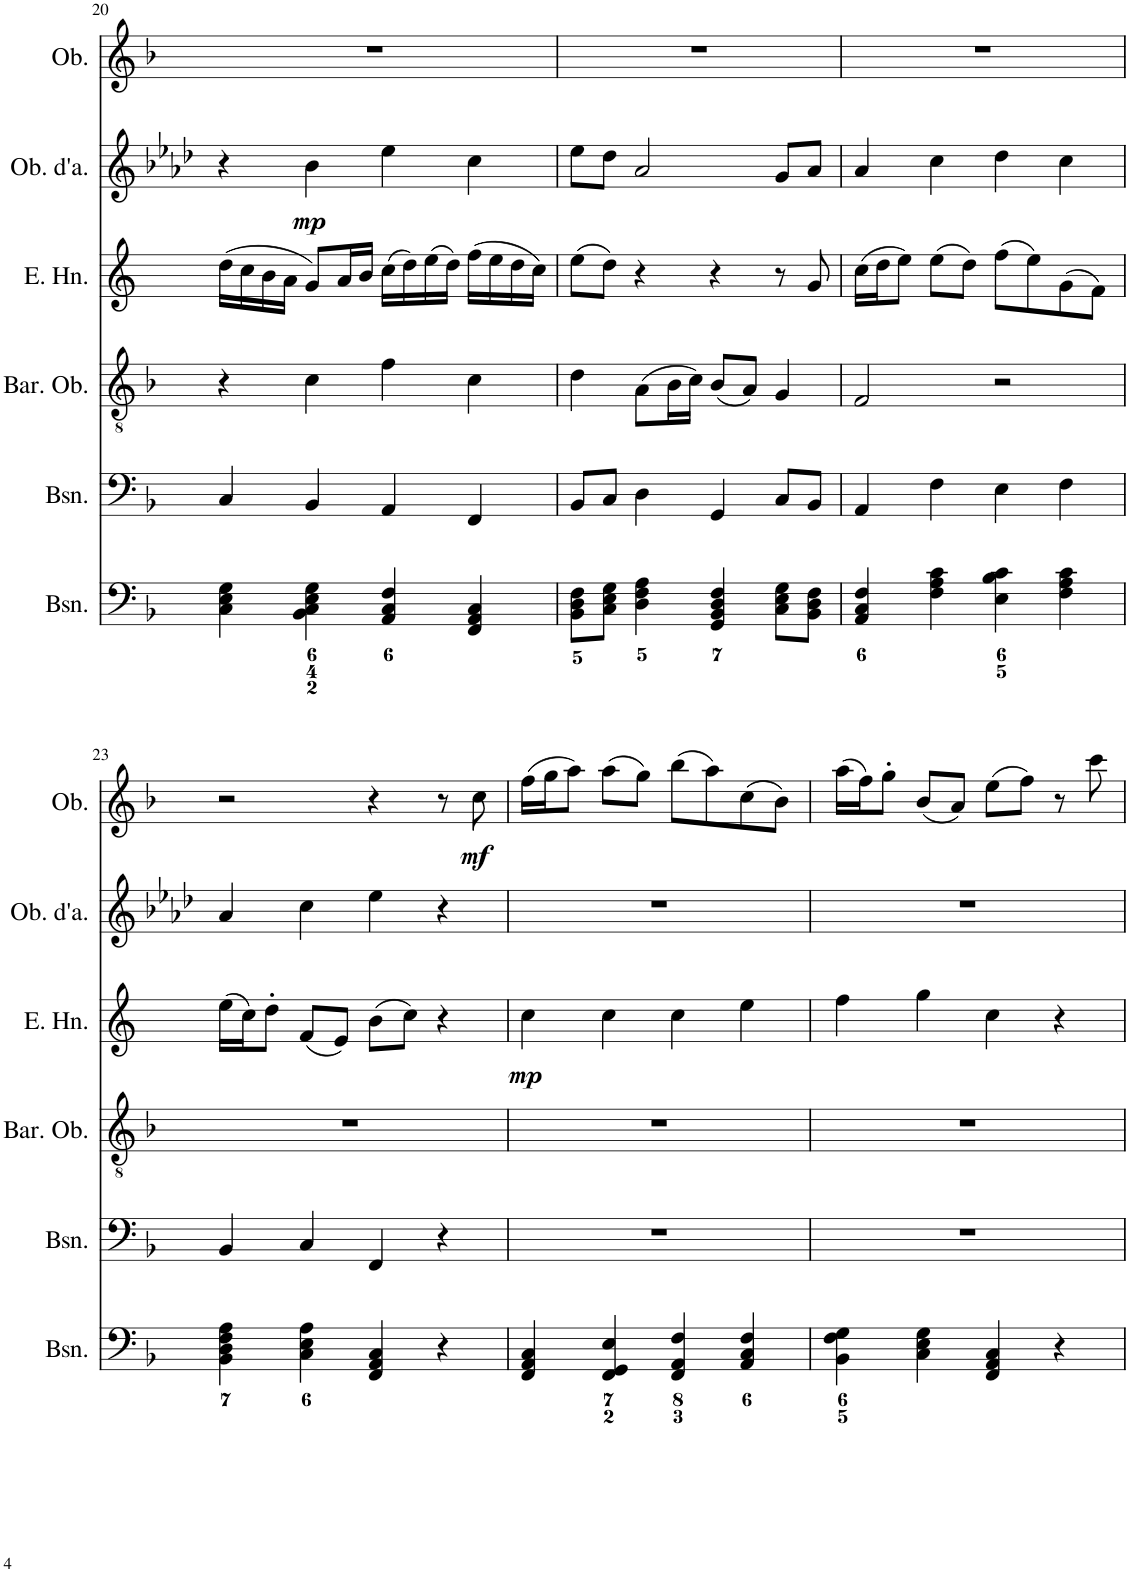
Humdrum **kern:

**kern	**kern	**kern	**kern	**dynam	**kern	**dynam	**kern	**dynam
*part6	*part5	*part4	*part3	*part3	*part2	*part2	*part1	*part1
*staff6	*staff5	*staff4	*staff3	*staff3	*staff2	*staff2	*staff1	*staff1
*I"Bassoon	*I"Bassoon	*I"Baritone Oboe	*I"English Horn	*	*I"Oboe d'amore	*	*I"Oboe	*
*I'Bsn.	*I'Bsn.	*I'Bar. Ob.	*I'E. Hn.	*	*I'Ob. d'a.	*	*I'Ob.	*
!!LO:PB:g=z
*clefF4	*clefF4	*clefGv2	*clefG2	*	*clefG2	*	*clefG2	*
*	*	*	*Trd4c7	*	*Trd2c3	*	*	*
*k[b-]	*k[b-]	*k[b-]	*k[]	*	*k[b-e-a-d-]	*	*k[b-]	*
*M4/4	*M4/4	*M4/4	*M4/4	*	*M4/4	*	*M4/4	*
*met(c)	*met(c)	*met(c)	*met(c)	*	*met(c)	*	*met(c)	*
=20	=20	=20	=20	=20	=20	=20	=20	=20
4C\ 4E\ 4G\	4C/	4r	(16dd\LL	.	4r	.	1r	.
.	.	.	16cc\	.	.	.	.	.
.	.	.	16b\	.	.	.	.	.
.	.	.	16a\JJ	.	.	.	.	.
!	!	!	!	!	!	!LO:DY:b	!	!
4BB-\ 4C\ 4E\ 4G\	4BB-/	4c\	8g/L)	.	4b-\	mp	.	.
.	.	.	16a/L	.	.	.	.	.
.	.	.	16b/JJ	.	.	.	.	.
4AA/ 4C/ 4F/	4AA/	4f\	(16cc\LL	.	4ee-\	.	.	.
.	.	.	16dd\)	.	.	.	.	.
.	.	.	(16ee\	.	.	.	.	.
.	.	.	16dd\JJ)	.	.	.	.	.
4FF/ 4AA/ 4C/	4FF/	4c\	(16ff\LL	.	4cc\	.	.	.
.	.	.	16ee\	.	.	.	.	.
.	.	.	16dd\	.	.	.	.	.
.	.	.	16cc\JJ)	.	.	.	.	.
=21	=21	=21	=21	=21	=21	=21	=21	=21
8BB-\ 8D\ 8F\L	8BB-/L	4d\	(8ee\L	.	8ee-\L	.	1r	.
8C\ 8E\ 8G\J	8C/J	.	8dd\J)	.	8dd-\J	.	.	.
4D\ 4F\ 4A\	4D\	(8A\L	4r	.	2a-/	.	.	.
.	.	16B-\L	.	.	.	.	.	.
.	.	16c\JJ)	.	.	.	.	.	.
4GG/ 4BB-/ 4D/ 4F/	4GG/	(8B-/L	4r	.	.	.	.	.
.	.	8A/J)	.	.	.	.	.	.
8C\ 8E\ 8G\L	8C/L	4G/	8r	.	8g/L	.	.	.
8BB-\ 8D\ 8F\J	8BB-/J	.	8g/	.	8a-/J	.	.	.
=22	=22	=22	=22	=22	=22	=22	=22	=22
4AA/ 4C/ 4F/	4AA/	2F/	(16cc\LL	.	4a-/	.	1r	.
.	.	.	16dd\J	.	.	.	.	.
.	.	.	8ee\J)	.	.	.	.	.
4F\ 4A\ 4c\	4F\	.	(8ee\L	.	4cc\	.	.	.
.	.	.	8dd\J)	.	.	.	.	.
4E\ 4B-\ 4c\	4E\	2r	(8ff\L	.	4dd-\	.	.	.
.	.	.	8ee\)	.	.	.	.	.
4F\ 4A\ 4c\	4F\	.	(8g\	.	4cc\	.	.	.
.	.	.	8f\J)	.	.	.	.	.
!!LO:LB:g=z
=23	=23	=23	=23	=23	=23	=23	=23	=23
4BB-\ 4D\ 4F\ 4A\	4BB-/	1r	(16ee\LL	.	4a-/	.	2r	.
.	.	.	16cc\J)	.	.	.	.	.
.	.	.	8dd'\J	.	.	.	.	.
4C\ 4E\ 4A\	4C/	.	(8f/L	.	4cc\	.	.	.
.	.	.	8e/J)	.	.	.	.	.
4FF/ 4AA/ 4C/	4FF/	.	(8b\L	.	4ee-\	.	4r	.
.	.	.	8cc\J)	.	.	.	.	.
4r	4r	.	4r	.	4r	.	8r	.
!	!	!	!	!	!	!	!	!LO:DY:b
.	.	.	.	.	.	.	8cc\	mf
=24	=24	=24	=24	=24	=24	=24	=24	=24
!	!	!	!	!LO:DY:b	!	!	!	!
4FF/ 4AA/ 4C/	1r	1r	4cc\	mp	1r	.	(16ff\LL	.
.	.	.	.	.	.	.	16gg\J	.
.	.	.	.	.	.	.	8aa\J)	.
4FF/ 4GG/ 4E/	.	.	4cc\	.	.	.	(8aa\L	.
.	.	.	.	.	.	.	8gg\J)	.
4FF/ 4AA/ 4F/	.	.	4cc\	.	.	.	(8bb-\L	.
.	.	.	.	.	.	.	8aa\)	.
4AA/ 4C/ 4F/	.	.	4ee\	.	.	.	(8cc\	.
.	.	.	.	.	.	.	8b-\J)	.
=25	=25	=25	=25	=25	=25	=25	=25	=25
4BB-\ 4F\ 4G\	1r	1r	4ff\	.	1r	.	(16aa\LL	.
.	.	.	.	.	.	.	16ff\J)	.
.	.	.	.	.	.	.	8gg'\J	.
4C\ 4E\ 4G\	.	.	4gg\	.	.	.	(8b-/L	.
.	.	.	.	.	.	.	8a/J)	.
4FF/ 4AA/ 4C/	.	.	4cc\	.	.	.	(8ee\L	.
.	.	.	.	.	.	.	8ff\J)	.
4r	.	.	4r	.	.	.	8r	.
.	.	.	.	.	.	.	8ccc\	.
=	=	=	=	=	=	=	=	=
*-	*-	*-	*-	*-	*-	*-	*-	*-
